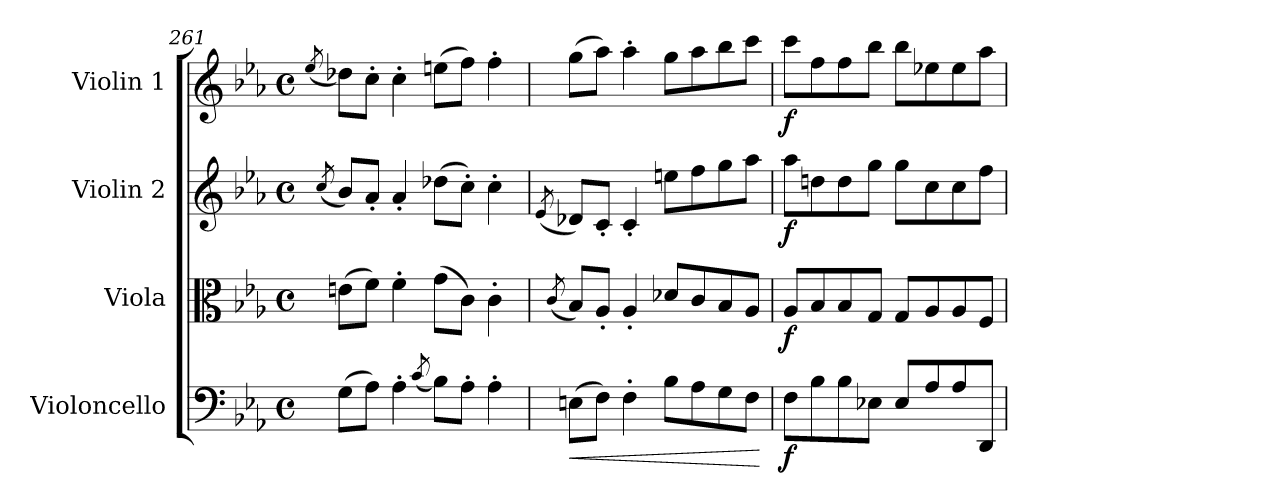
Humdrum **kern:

**kern	**dynam	**kern	**dynam	**kern	**dynam	**kern	**dynam
*part4	*part4	*part3	*part3	*part2	*part2	*part1	*part1
*staff4	*staff4	*staff3	*staff3	*staff2	*staff2	*staff1	*staff1
*I"Violoncello	*	*I"Viola	*	*I"Violin 2	*	*I"Violin 1	*
*I'Vc	*	*I'Vla	*	*I'Vln	*	*I'Vln	*
*clefF4	*	*clefC3	*	*clefG2	*	*clefG2	*
*k[b-e-a-]	*	*k[b-e-a-]	*	*k[b-e-a-]	*	*k[b-e-a-]	*
*M4/4	*	*M4/4	*	*M4/4	*	*M4/4	*
*met(c)	*	*met(c)	*	*met(c)	*	*met(c)	*
=261	=261	=261	=261	=261	=261	=261	=261
.	.	.	.	(8qcc/	.	(8qee-/	.
(8G\L	.	(8en\L	.	8b-/L)	.	8dd-X\L)	.
8A-\J)	.	8f\J)	.	8a-'/J	.	8cc'\J	.
4A-'\	.	4f'\	.	4a-'/	.	4cc'\	.
(8qc/	.	.	.	.	.	.	.
8B-\L)	.	(8g\L	.	(8dd-X\L	.	(8een\L	.
8A-'\J	.	8c\J)	.	8cc'\J)	.	8ff\J)	.
4A-'\	.	4c'\	.	4cc'\	.	4ff'\	.
=262	=262	=262	=262	=262	=262	=262	=262
.	.	(8qc/	.	(8qe-/	.	.	.
!	!LO:HP:b	!	!	!	!	!	!
(8En\L	<	8B-/L)	.	8d-X/L)	.	(8gg\L	.
8F\J)	.	8A-'/J	.	8c'/J	.	8aa-\J)	.
4F'\	.	4A-'/	.	4c'/	.	4aa-'\	.
8B-\L	.	8d-X/L	.	8een\L	.	8gg\L	.
8A-\	.	8c/	.	8ff\	.	8aa-\	.
8G\	.	8B-/	.	8gg\	.	8bb-\	.
8F\J	.	8A-/J	.	8aa-\J	.	8ccc\J	.
.	[	.	.	.	.	.	.
!!LO:LB:g=z
=263	=263	=263	=263	=263	=263	=263	=263
!	!LO:DY:b	!	!LO:DY:b	!	!LO:DY:b	!	!LO:DY:b
8F\L	f	8A-/L	f	8aa-\L	f	8ccc\L	f
8B-\	.	8B-/	.	8ddn\	.	8ff\	.
8B-\	.	8B-/	.	8dd\	.	8ff\	.
8E-X\J	.	8G/J	.	8gg\J	.	8bb-\J	.
8E-/L	.	8G/L	.	8gg\L	.	8bb-\L	.
8A-/	.	8A-/	.	8cc\	.	8ee-X\	.
8A-/	.	8A-/	.	8cc\	.	8ee-\	.
8DD/J	.	8F/J	.	8ff\J	.	8aa-\J	.
=	=	=	=	=	=	=	=
*-	*-	*-	*-	*-	*-	*-	*-
